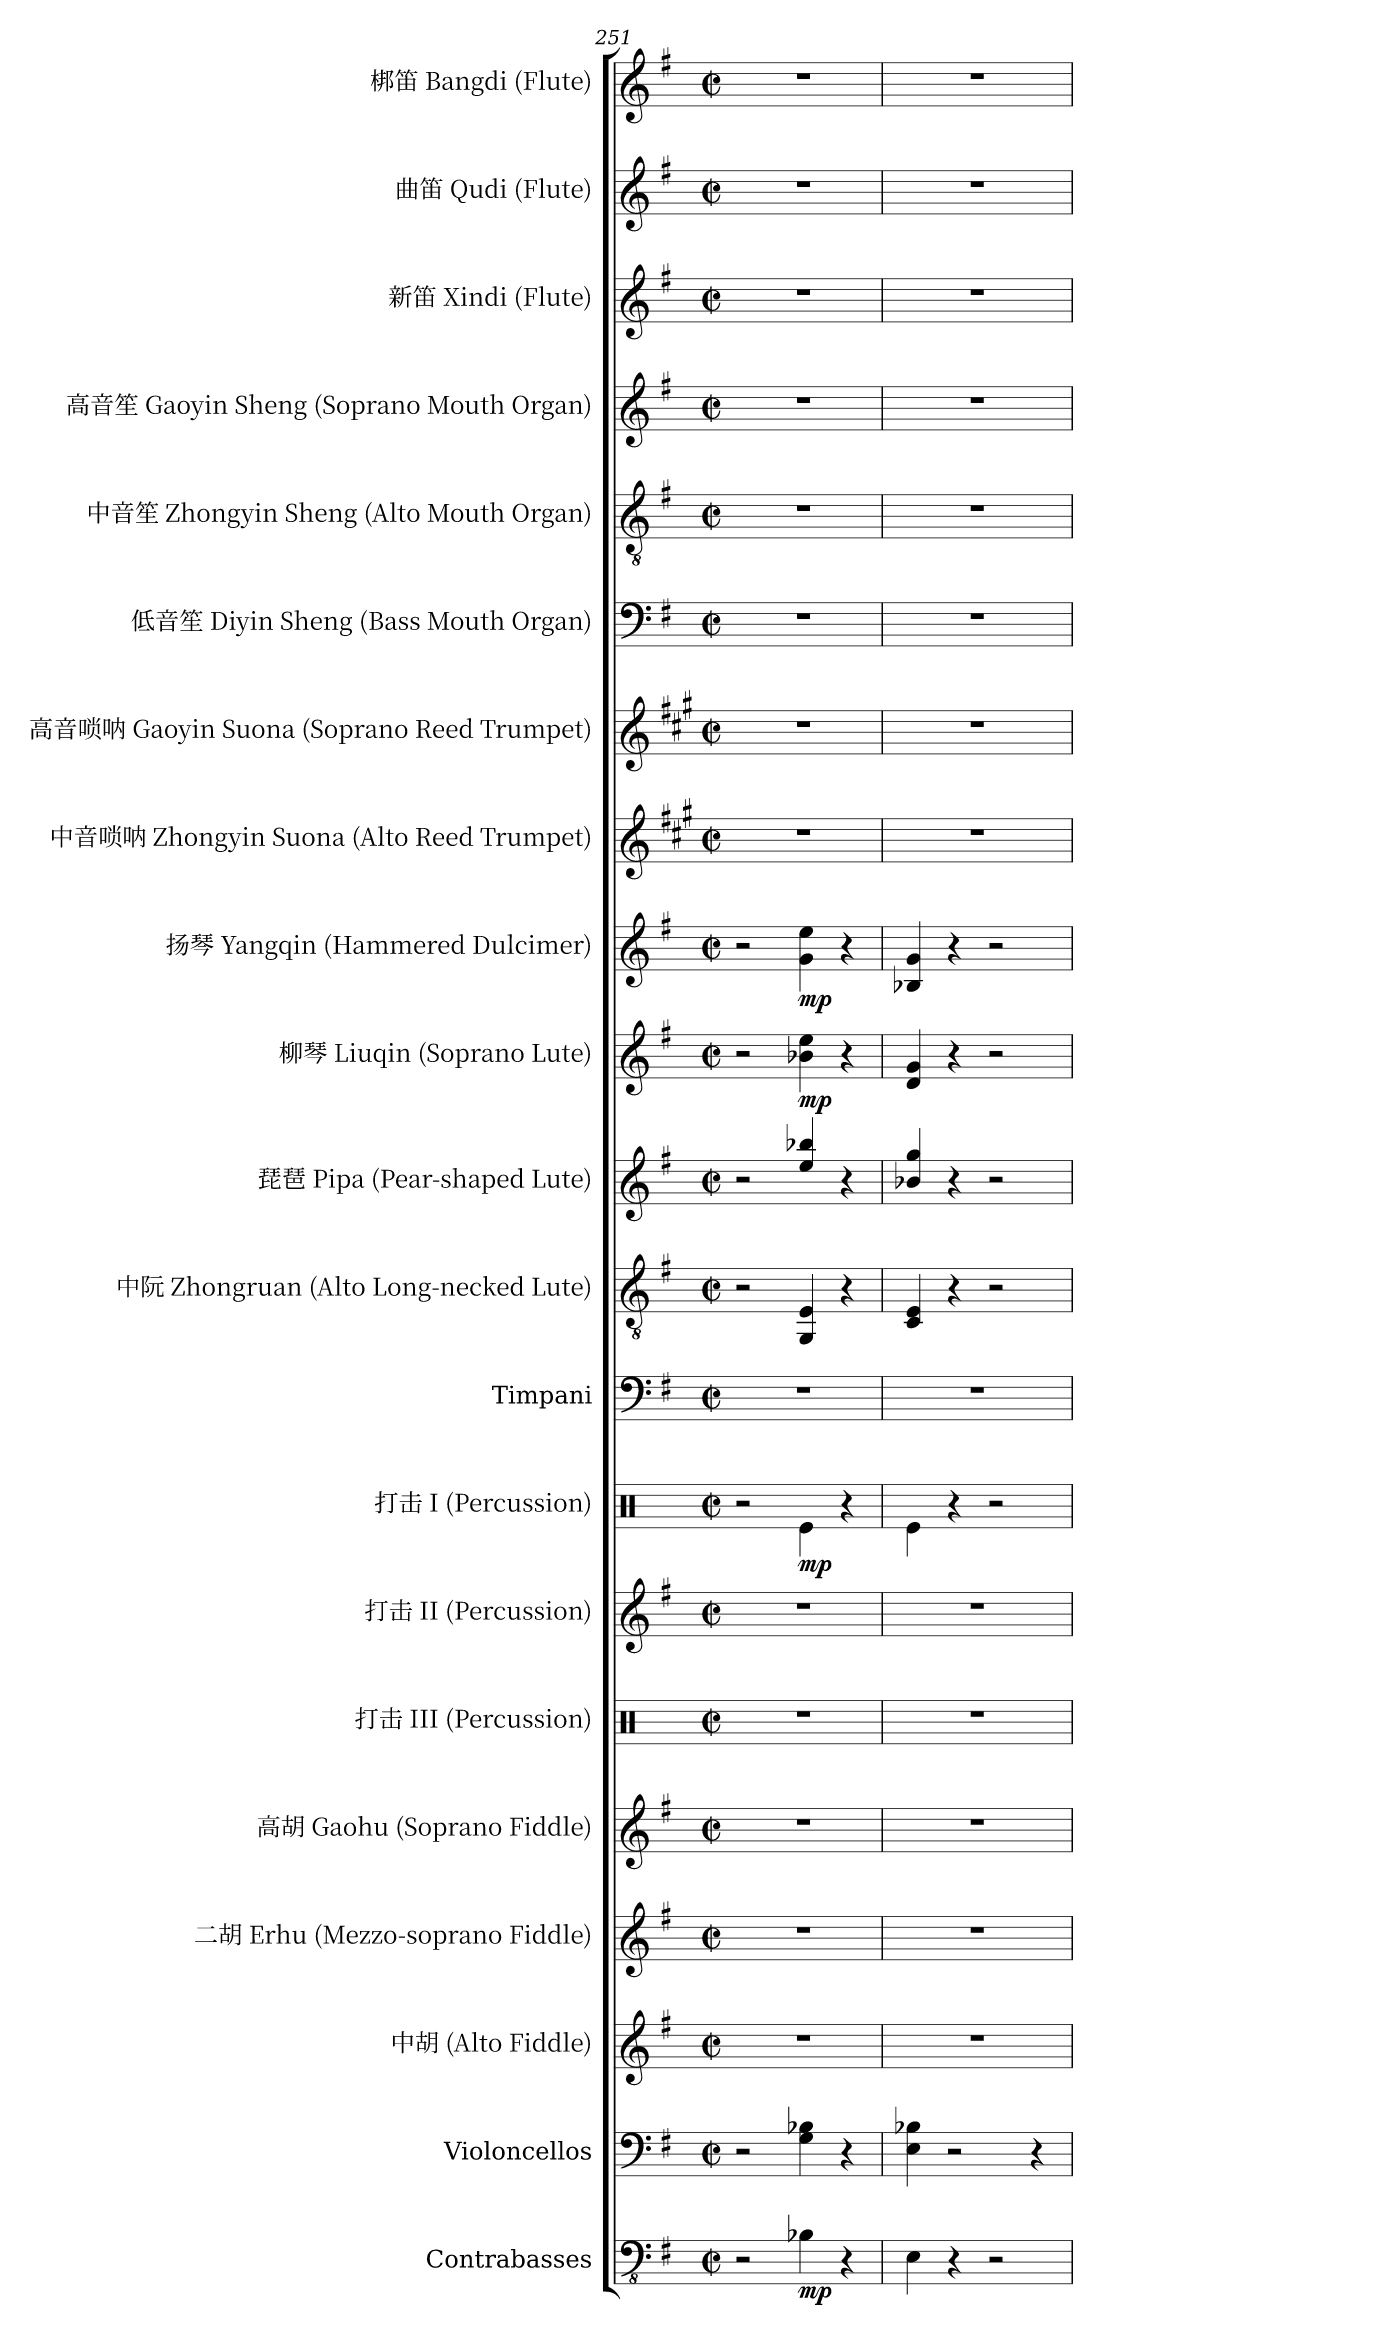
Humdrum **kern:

**kern	**dynam	**kern	**dynam	**kern	**kern	**kern	**kern	**kern	**kern	**dynam	**kern	**kern	**dynam	**kern	**dynam	**kern	**dynam	**kern	**dynam	**kern	**kern	**kern	**kern	**kern	**kern	**kern	**kern
*part21	*part21	*part20	*part20	*part19	*part18	*part17	*part16	*part15	*part14	*part14	*part13	*part12	*part12	*part11	*part11	*part10	*part10	*part9	*part9	*part8	*part7	*part6	*part5	*part4	*part3	*part2	*part1
*staff21	*staff21	*staff20	*staff20	*staff19	*staff18	*staff17	*staff16	*staff15	*staff14	*staff14	*staff13	*staff12	*staff12	*staff11	*staff11	*staff10	*staff10	*staff9	*staff9	*staff8	*staff7	*staff6	*staff5	*staff4	*staff3	*staff2	*staff1
*I"Contrabasses	*	*I"Violoncellos	*	*I"中胡 (Alto Fiddle)	*I"二胡 Erhu (Mezzo-soprano Fiddle)	*I"高胡 Gaohu (Soprano Fiddle)	*I"打击 III (Percussion)	*I"打击 II (Percussion)	*I"打击 I (Percussion)	*	*I"Timpani	*I"中阮 Zhongruan (Alto Long-necked Lute)	*	*I"琵琶 Pipa (Pear-shaped Lute)	*	*I"柳琴 Liuqin (Soprano Lute)	*	*I"扬琴 Yangqin  (Hammered Dulcimer)	*	*I"中音唢呐 Zhongyin Suona (Alto Reed Trumpet)	*I"高音唢呐 Gaoyin Suona (Soprano Reed Trumpet)	*I"低音笙 Diyin Sheng (Bass Mouth Organ)	*I"中音笙 Zhongyin Sheng (Alto Mouth Organ)	*I"高音笙 Gaoyin Sheng (Soprano Mouth Organ)	*I"新笛 Xindi (Flute)	*I"曲笛 Qudi (Flute)	*I"梆笛 Bangdi (Flute)
*I'Cbs.	*	*I'Vcs.	*	*	*	*	*I'打击 III	*I'打击 II	*I'打击 I	*	*I'Timp.	*	*	*	*	*	*	*	*	*	*	*	*	*	*	*	*
*clefFv4	*	*clefF4	*	*clefG2	*clefG2	*clefG2	*clefX	*clefG2	*clefX	*	*clefF4	*clefGv2	*	*clefG2	*	*clefG2	*	*clefG2	*	*clefG2	*clefG2	*clefF4	*clefGv2	*clefG2	*clefG2	*clefG2	*clefG2
*	*	*	*	*	*	*	*	*	*	*	*	*	*	*ITrd7c12	*	*	*	*	*	*ITrd1c2	*ITrd1c2	*	*	*	*	*	*
*k[f#]	*	*k[f#]	*	*k[f#]	*k[f#]	*k[f#]	*k[]	*k[f#]	*k[]	*	*k[f#]	*k[f#]	*	*k[f#]	*	*k[f#]	*	*k[f#]	*	*k[f#]	*k[f#]	*k[f#]	*k[f#]	*k[f#]	*k[f#]	*k[f#]	*k[f#]
*M2/2	*	*M2/2	*	*M2/2	*M2/2	*M2/2	*M2/2	*M2/2	*M2/2	*	*M2/2	*M2/2	*	*M2/2	*	*M2/2	*	*M2/2	*	*M2/2	*M2/2	*M2/2	*M2/2	*M2/2	*M2/2	*M2/2	*M2/2
*met(c|)	*	*met(c|)	*	*met(c|)	*met(c|)	*met(c|)	*met(c|)	*met(c|)	*met(c|)	*	*met(c|)	*met(c|)	*	*met(c|)	*	*met(c|)	*	*met(c|)	*	*met(c|)	*met(c|)	*met(c|)	*met(c|)	*met(c|)	*met(c|)	*met(c|)	*met(c|)
=251	=251	=251	=251	=251	=251	=251	=251	=251	=251	=251	=251	=251	=251	=251	=251	=251	=251	=251	=251	=251	=251	=251	=251	=251	=251	=251	=251
2r	.	2r	.	1r	1r	1r	1r	1r	2r	.	1r	2r	.	2r	.	2r	.	2r	.	1r	1r	1r	1r	1r	1r	1r	1r
!	!LO:DY:b	!	!LO:DY:b	!	!	!	!	!	!	!	!	!	!	!	!	!	!	!	!	!	!	!	!	!	!	!	!
!	!	!	!LO:DY:n=1:b	!	!	!	!	!	!	!LO:DY:b	!	!	!LO:DY:b	!	!	!	!	!	!	!	!	!	!	!	!	!	!
!	!	!	!	!	!	!	!	!	!	!	!	!	!LO:DY:n=1:b	!	!LO:DY:b	!	!	!	!	!	!	!	!	!	!	!	!
!	!	!	!	!	!	!	!	!	!	!	!	!	!	!	!LO:DY:n=1:b	!	!LO:DY:b	!	!LO:DY:b	!	!	!	!	!	!	!	!
4BB-X\	mp	4G\ 4B-X\	mp mp	.	.	.	.	.	4Re\	mp	.	4GG/ 4E/	mp mp	4e/ 4b-X/	mp mp	4b-X\ 4ee\	mp	4g\ 4ee\	mp	.	.	.	.	.	.	.	.
4r	.	4r	.	.	.	.	.	.	4r	.	.	4r	.	4r	.	4r	.	4r	.	.	.	.	.	.	.	.	.
!!LO:PB:g=z
=252	=252	=252	=252	=252	=252	=252	=252	=252	=252	=252	=252	=252	=252	=252	=252	=252	=252	=252	=252	=252	=252	=252	=252	=252	=252	=252	=252
4EE\	.	4E\ 4B-X\	.	1r	1r	1r	1r	1r	4Re\	.	1r	4C/ 4E/	.	4B-X/ 4g/	.	4d/ 4g/	.	4B-X/ 4g/	.	1r	1r	1r	1r	1r	1r	1r	1r
4r	.	2r	.	.	.	.	.	.	4r	.	.	4r	.	4r	.	4r	.	4r	.	.	.	.	.	.	.	.	.
2r	.	.	.	.	.	.	.	.	2r	.	.	2r	.	2r	.	2r	.	2r	.	.	.	.	.	.	.	.	.
.	.	4r	.	.	.	.	.	.	.	.	.	.	.	.	.	.	.	.	.	.	.	.	.	.	.	.	.
=	=	=	=	=	=	=	=	=	=	=	=	=	=	=	=	=	=	=	=	=	=	=	=	=	=	=	=
*-	*-	*-	*-	*-	*-	*-	*-	*-	*-	*-	*-	*-	*-	*-	*-	*-	*-	*-	*-	*-	*-	*-	*-	*-	*-	*-	*-
